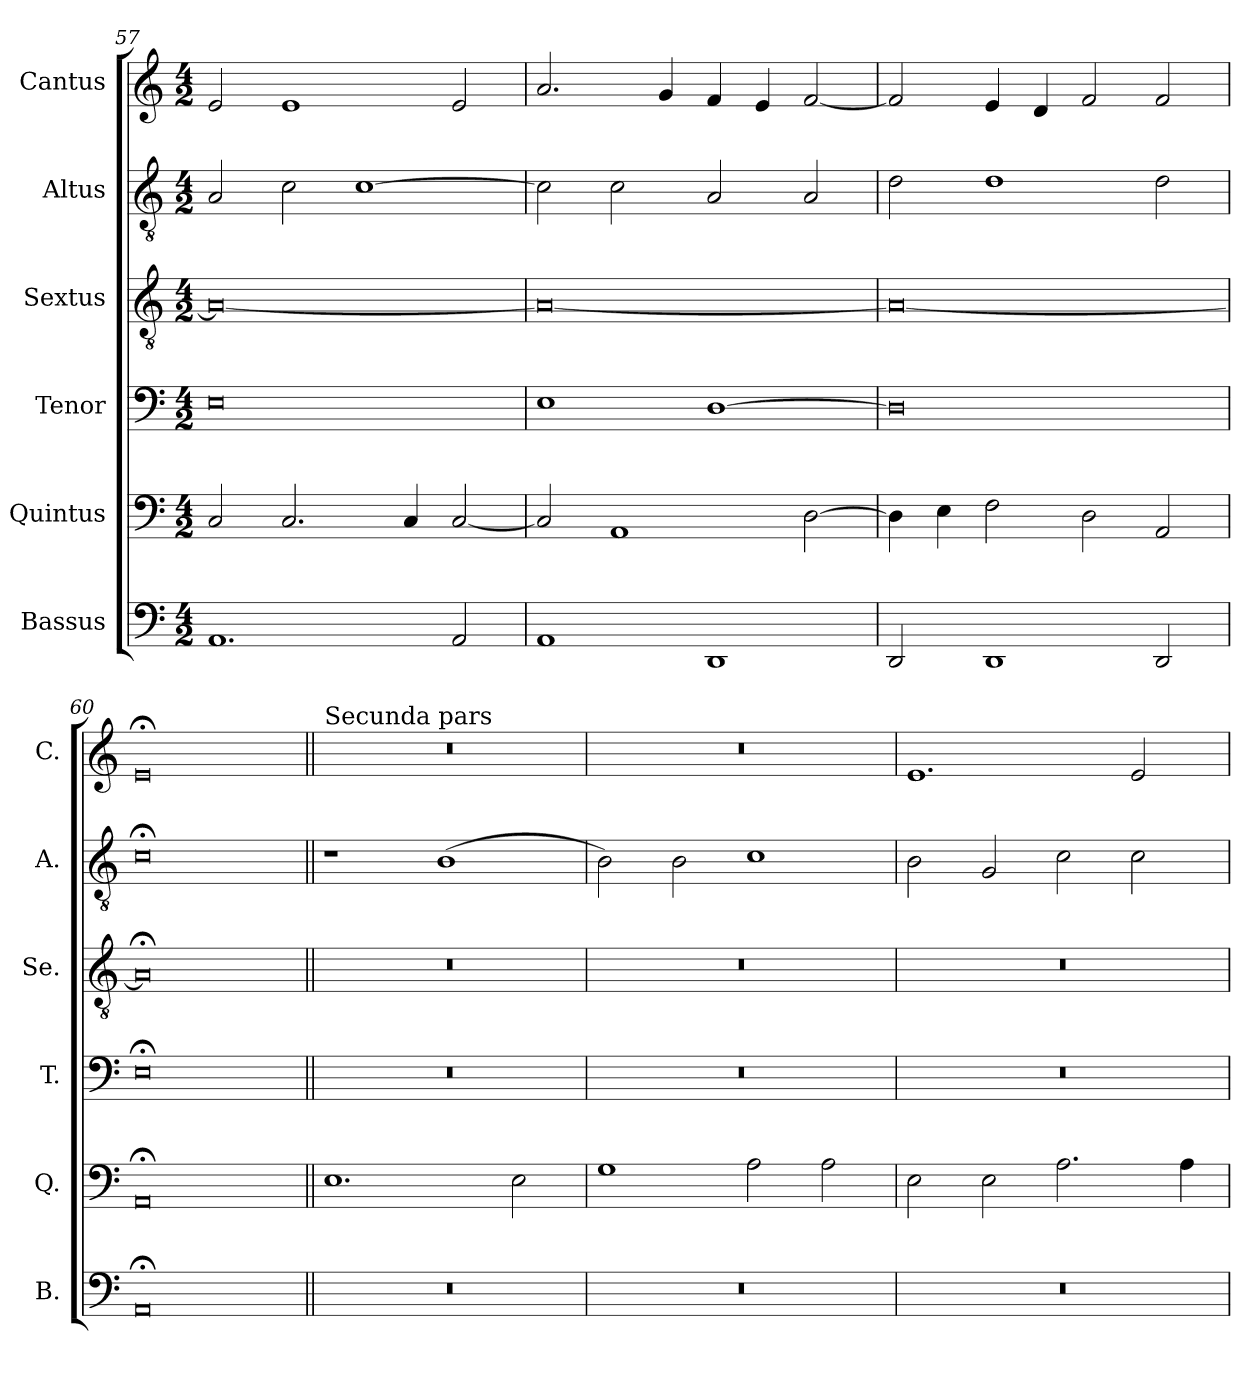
**kern	**kern	**kern	**kern	**kern	**kern
*part6	*part5	*part4	*part3	*part2	*part1
*staff6	*staff5	*staff4	*staff3	*staff2	*staff1
*I"Bassus	*I"Quintus	*I"Tenor	*I"Sextus	*I"Altus	*I"Cantus
*I'B.	*I'Q.	*I'T.	*I'Se.	*I'A.	*I'C.
*clefF4	*clefF4	*clefF4	*clefGv2	*clefGv2	*clefG2
*k[]	*k[]	*k[]	*k[]	*k[]	*k[]
*M4/2	*M4/2	*M4/2	*M4/2	*M4/2	*M4/2
=57	=57	=57	=57	=57	=57
1.AA	2C/	0E	0A_	2A/	2e/
.	2.C/	.	.	2c\	1e
.	.	.	.	[1c	.
.	4C/	.	.	.	.
2AA/	[2C/	.	.	.	2e/
=58	=58	=58	=58	=58	=58
1AA	2C/]	1E	0A_	2c\]	2.a/
.	1AA	.	.	2c\	.
.	.	.	.	.	4g/
1DD	.	[1D	.	2A/	4f/
.	.	.	.	.	4e/
.	[2D\	.	.	2A/	[2f/
!!LO:PB:g=z
=59	=59	=59	=59	=59	=59
2DD/	4D\]	0D]	0A_	2d\	2f/]
.	4E\	.	.	.	.
1DD	2F\	.	.	1d	4e/
.	.	.	.	.	4d/
.	2D\	.	.	.	2f/
2DD/	2AA/	.	.	2d\	2f/
=60	=60	=60	=60	=60	=60
0AA;<	0AA;<	0E;<	0A;<]	0c;<	0e;<
=61||	=61||	=61||	=61||	=61||	=61||
!	!	!	!	!	!LO:TX:a:t=Secunda pars
0r	1.E	0r	0r	1r	0r
.	.	.	.	(>1B	.
.	2E\	.	.	.	.
=62	=62	=62	=62	=62	=62
0r	1G	0r	0r	2B\)	0r
.	.	.	.	2B\	.
.	2A\	.	.	1c	.
.	2A\	.	.	.	.
=63	=63	=63	=63	=63	=63
0r	2E\	0r	0r	2B\	1.e
.	2E\	.	.	2G/	.
.	2.A\	.	.	2c\	.
.	.	.	.	2c\	2e/
.	4A\	.	.	.	.
=	=	=	=	=	=
*-	*-	*-	*-	*-	*-
